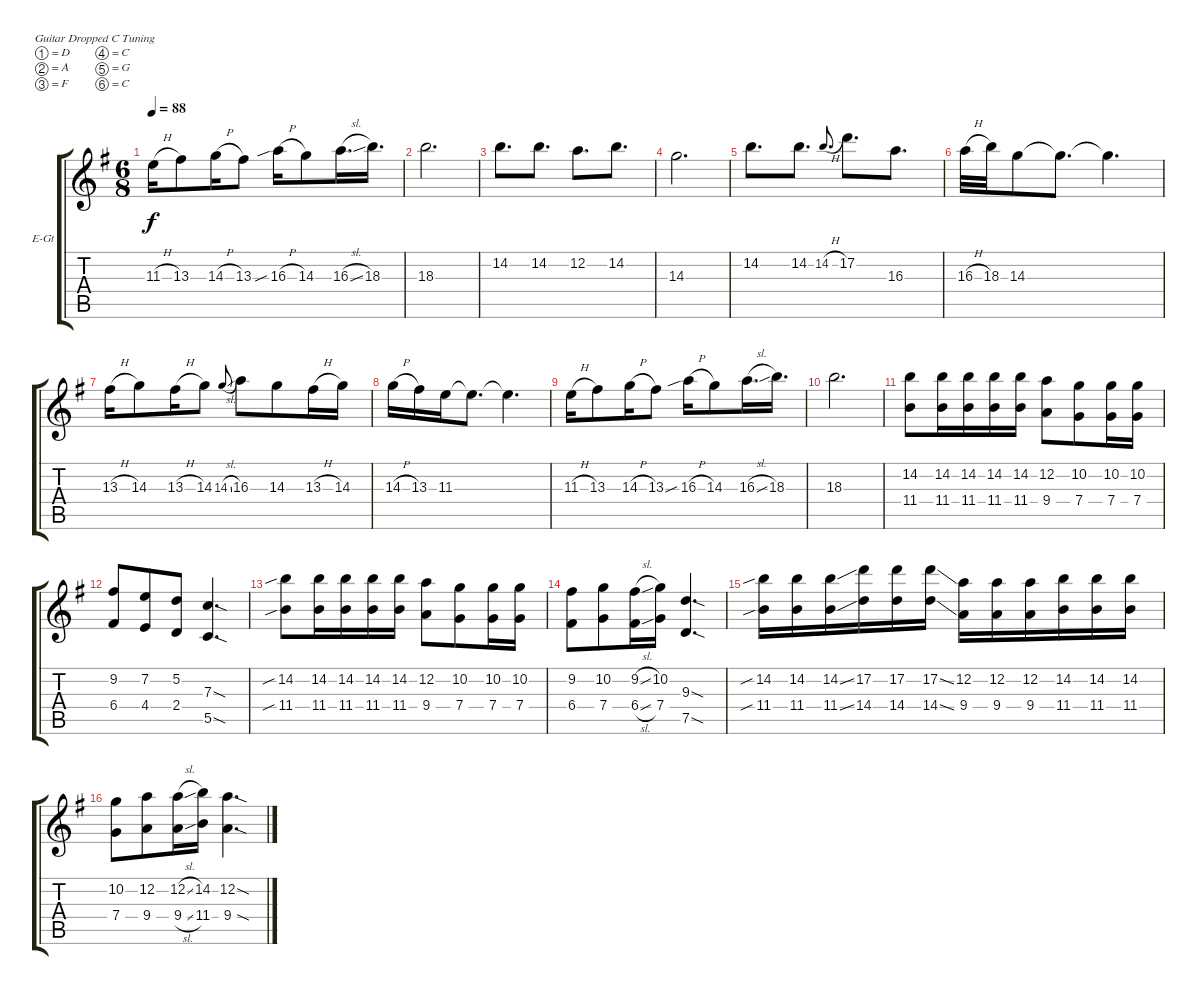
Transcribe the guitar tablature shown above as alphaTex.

\bracketExtendMode groupsimilarinstruments
\firstSystemTrackNameOrientation horizontal
\otherSystemsTrackNameOrientation horizontal
\track ("Lead Overdub" "E-Gt") {instrument overdrivenguitar}
\staff {score tabs}
\tuning (D4 A3 F3 C3 G2 C2)
\ts (6 8)
\tempo 88
\clef g2
\ks eminor
11.3{h}.16{dy f} 13.3.8 14.3{h}.16 13.3.8 16.3{sib h}.16 14.3.8 16.3{sl}.16{d} 18.3.16{d} |
18.3.2{d} |
14.2.8{d} 14.2.8{d} 12.2.8{d} 14.2.8{d} |
14.3.2{d} |
14.2.8{d} 14.2.8{d} 14.2{h}.8{d gr onbeat} 17.2.8{d} 16.3.8{d} |
16.3{h}.32 18.3.32 14.3.8 14.3{t}.8{d} 14.3{t}.4{d} |
13.3{h}.16 14.3.8 13.3{h}.16 14.3.8 14.3{sl}.8{gr onbeat} 16.3.8 14.3.8 13.3{h}.16 14.3.16 |
14.3{h}.16 13.3.16 11.3.16 11.3{t}.8{d} 11.3{t}.4{d} |
11.3{h}.16 13.3.8 14.3{h}.16 13.3.8 16.3{sib h}.16 14.3.8 16.3{sl}.16{d} 18.3.16{d} |
18.3.2{d} |
(11.4 14.2).8 (11.4 14.2).16 (11.4 14.2).16 (11.4 14.2).16 (11.4 14.2).16 (9.4 12.2).8 (7.4 10.2).8 (7.4 10.2).16 (7.4 10.2).16 |
(6.4 9.2).8 (4.4 7.2).8 (2.4 5.2).8 (5.5{sod} 7.3{sod}).4{d} |
(11.4{sib} 14.2{sib}).8 (11.4 14.2).16 (11.4 14.2).16 (11.4 14.2).16 (11.4 14.2).16 (9.4 12.2).8 (7.4 10.2).8 (7.4 10.2).16 (7.4 10.2).16 |
(6.4 9.2).8 (7.4 10.2).8 (6.4{sl} 9.2{sl}).16 (7.4 10.2).16 (7.5{sod} 9.3{sod}).4{d} |
(11.4{sib} 14.2{sib}).16 (11.4 14.2).16 (11.4{ss} 14.2{ss}).16 (14.4 17.2).16 (14.4 17.2).16 (14.4{ss} 17.2{ss}).16 (9.4 12.2).16 (9.4 12.2).16 (9.4 12.2).16 (11.4 14.2).16 (11.4 14.2).16 (11.4 14.2).16 |
(7.4 10.2).8 (9.4 12.2).8 (9.4{sl} 12.2{sl}).16 (11.4 14.2).16 (9.4{sod} 12.2{sod}).4{d}
